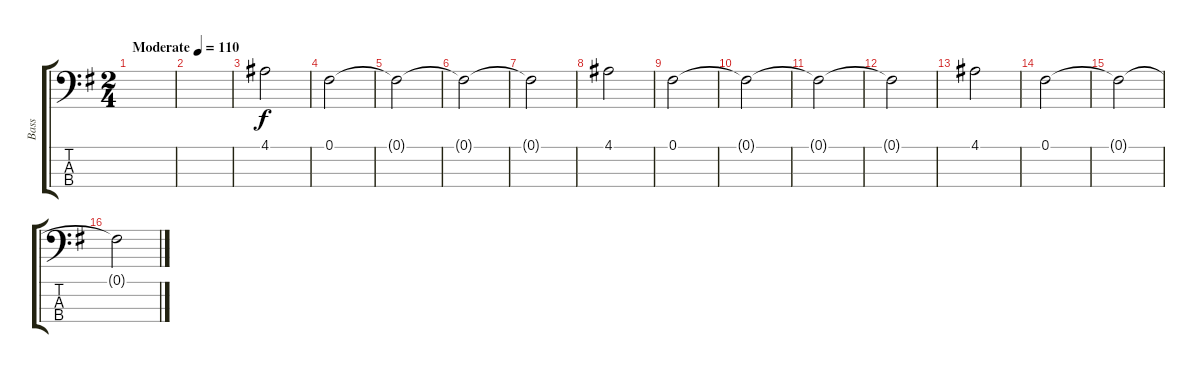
\track ("Bass" "Bass") {instrument overdrivenguitar}
\staff {score tabs}
\tuning (Gb2 Db2 Ab1 Eb1) {hide}
\ts (2 4)
\tempo (110 "Moderate")
\clef f4
\ks g
|
|
4.1.2 |
0.1.2 |
0.1{t}.2 |
0.1{t}.2 |
0.1{t}.2 |
4.1.2 |
0.1.2 |
0.1{t}.2 |
0.1{t}.2 |
0.1{t}.2 |
4.1.2 |
0.1.2 |
0.1{t}.2 |
0.1{t}.2
